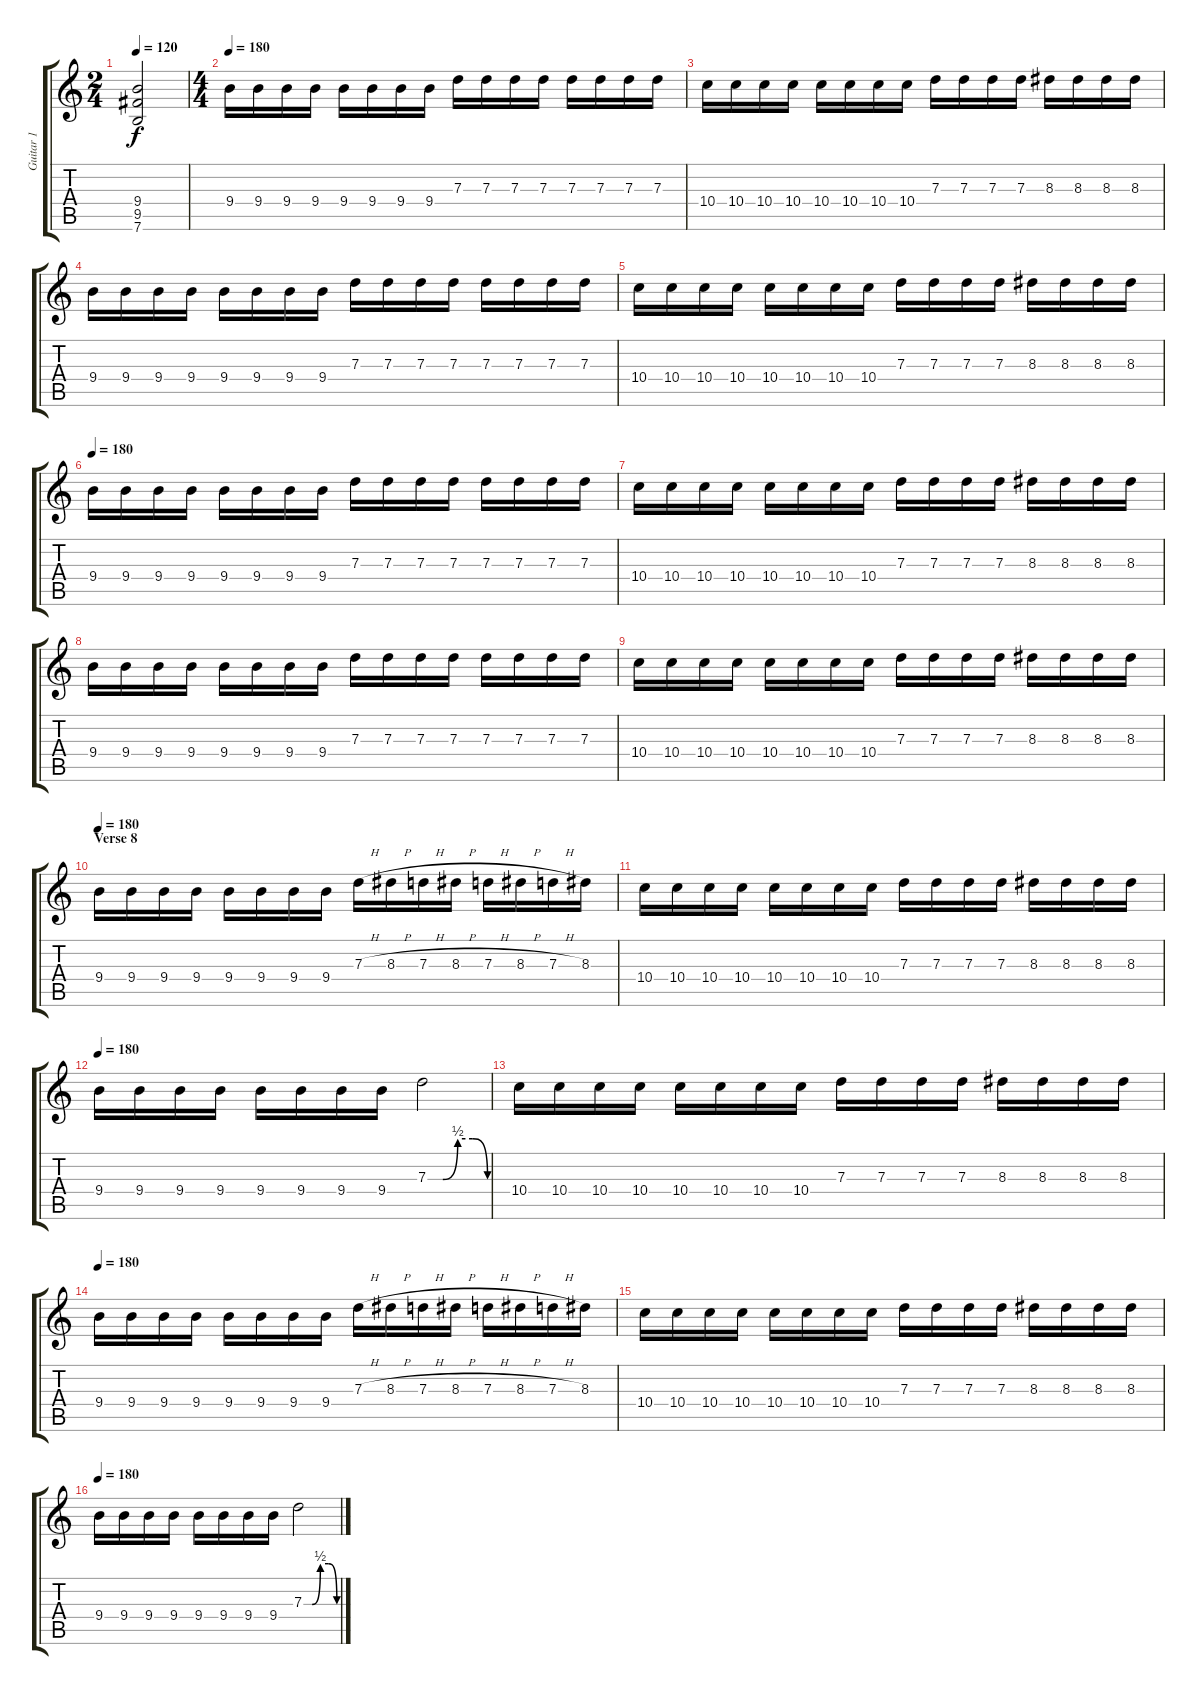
\track ("Guitar 1" "Guitar 1") {instrument distortionguitar}
\staff {score tabs}
\tuning (E4 B3 G3 D3 A2 E2) {hide}
\ts (2 4)
\tempo 120
\clef g2
\ks c
(9.4{t} 9.5{t} 7.6{t}).2{dy f} |
\ts (4 4)
\tempo 180
9.4.16 9.4.16 9.4.16 9.4.16 9.4.16 9.4.16 9.4.16 9.4.16 7.3.16 7.3.16 7.3.16 7.3.16 7.3.16 7.3.16 7.3.16 7.3.16 |
10.4.16 10.4.16 10.4.16 10.4.16 10.4.16 10.4.16 10.4.16 10.4.16 7.3.16 7.3.16 7.3.16 7.3.16 8.3.16 8.3.16 8.3.16 8.3.16 |
9.4.16 9.4.16 9.4.16 9.4.16 9.4.16 9.4.16 9.4.16 9.4.16 7.3.16 7.3.16 7.3.16 7.3.16 7.3.16 7.3.16 7.3.16 7.3.16 |
10.4.16 10.4.16 10.4.16 10.4.16 10.4.16 10.4.16 10.4.16 10.4.16 7.3.16 7.3.16 7.3.16 7.3.16 8.3.16 8.3.16 8.3.16 8.3.16 |
\tempo 180
9.4.16 9.4.16 9.4.16 9.4.16 9.4.16 9.4.16 9.4.16 9.4.16 7.3.16 7.3.16 7.3.16 7.3.16 7.3.16 7.3.16 7.3.16 7.3.16 |
10.4.16 10.4.16 10.4.16 10.4.16 10.4.16 10.4.16 10.4.16 10.4.16 7.3.16 7.3.16 7.3.16 7.3.16 8.3.16 8.3.16 8.3.16 8.3.16 |
9.4.16 9.4.16 9.4.16 9.4.16 9.4.16 9.4.16 9.4.16 9.4.16 7.3.16 7.3.16 7.3.16 7.3.16 7.3.16 7.3.16 7.3.16 7.3.16 |
10.4.16 10.4.16 10.4.16 10.4.16 10.4.16 10.4.16 10.4.16 10.4.16 7.3.16 7.3.16 7.3.16 7.3.16 8.3.16 8.3.16 8.3.16 8.3.16 |
\section ("" "Verse 8")
\tempo 180
9.4.16 9.4.16 9.4.16 9.4.16 9.4.16 9.4.16 9.4.16 9.4.16 7.3{h}.16 8.3{h}.16 7.3{h}.16 8.3{h}.16 7.3{h}.16 8.3{h}.16 7.3{h}.16 8.3.16 |
10.4.16 10.4.16 10.4.16 10.4.16 10.4.16 10.4.16 10.4.16 10.4.16 7.3.16 7.3.16 7.3.16 7.3.16 8.3.16 8.3.16 8.3.16 8.3.16 |
\tempo 180
9.4.16 9.4.16 9.4.16 9.4.16 9.4.16 9.4.16 9.4.16 9.4.16 7.3{be (custom 0 0 15 0 30 2 45 2 60 0)}.2 |
10.4.16 10.4.16 10.4.16 10.4.16 10.4.16 10.4.16 10.4.16 10.4.16 7.3.16 7.3.16 7.3.16 7.3.16 8.3.16 8.3.16 8.3.16 8.3.16 |
\tempo 180
9.4.16 9.4.16 9.4.16 9.4.16 9.4.16 9.4.16 9.4.16 9.4.16 7.3{h}.16 8.3{h}.16 7.3{h}.16 8.3{h}.16 7.3{h}.16 8.3{h}.16 7.3{h}.16 8.3.16 |
10.4.16 10.4.16 10.4.16 10.4.16 10.4.16 10.4.16 10.4.16 10.4.16 7.3.16 7.3.16 7.3.16 7.3.16 8.3.16 8.3.16 8.3.16 8.3.16 |
\tempo 180
9.4.16 9.4.16 9.4.16 9.4.16 9.4.16 9.4.16 9.4.16 9.4.16 7.3{be (custom 0 0 15 0 30 2 45 2 60 0)}.2
